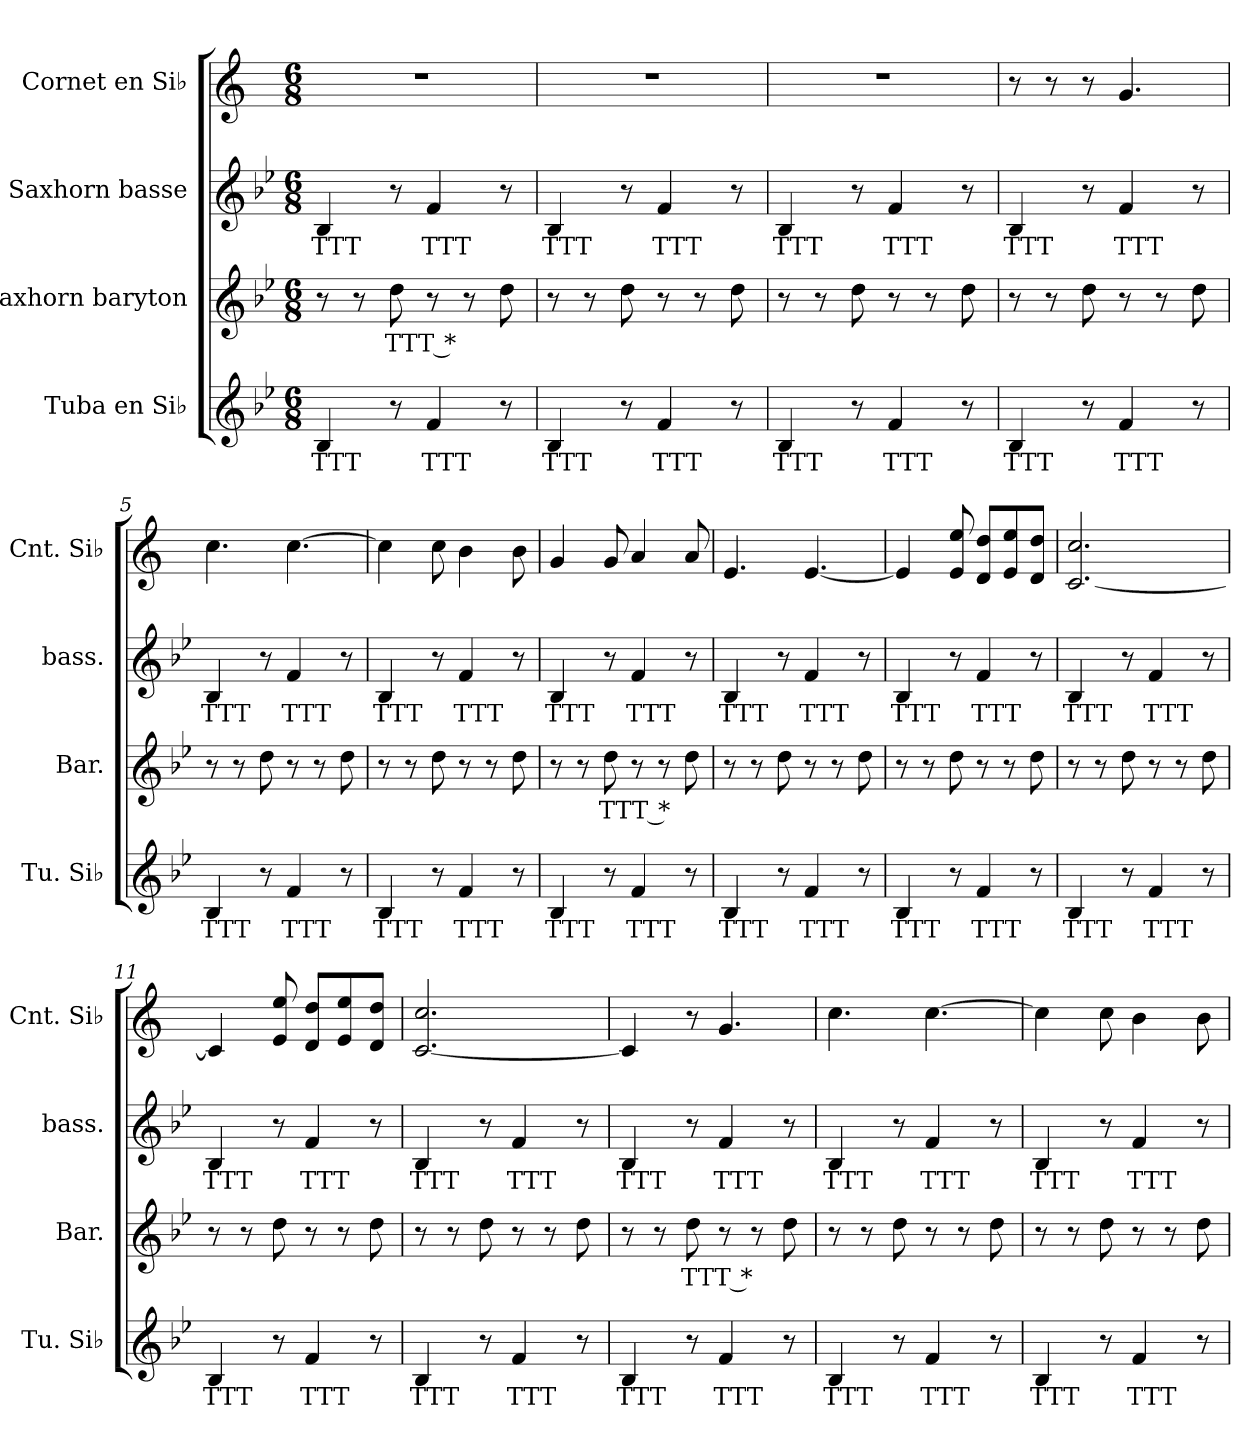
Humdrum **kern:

**kern	**text	**kern	**text	**kern	**text	**kern
*part4	*part4	*part3	*part3	*part2	*part2	*part1
*staff4	*staff4	*staff3	*staff3	*staff2	*staff2	*staff1
*I"Tuba en Si♭	*	*I"saxhorn baryton	*	*I"Saxhorn basse	*	*I"Cornet en Si♭
*I'Tu. Si♭	*	*I'Bar.	*	*I'bass.	*	*I'Cnt. Si♭
*clefG2	*	*clefG2	*	*clefG2	*	*clefG2
*ITrd15c26	*	*ITrd8c14	*	*ITrd8c14	*	*ITrd1c2
*k[b-e-]	*	*k[b-e-]	*	*k[b-e-]	*	*k[b-e-]
*M6/8	*	*M6/8	*	*M6/8	*	*M6/8
*MM170	*	*MM170	*	*MM170	*	*MM170
=1	=1	=1	=1	=1	=1	=1
!	!LO:LY:b	!	!	!	!LO:LY:b	!
4BBB-/	TTT	8r	.	4BB-/	TTT	2.r
.	.	8r	.	.	.	.
!	!	!	!LO:LY:b	!	!	!
8r	.	8d\	TTT *	8r	.	.
!	!LO:LY:b	!	!	!	!LO:LY:b	!
4FF/	TTT	8r	.	4F/	TTT	.
.	.	8r	.	.	.	.
8r	.	8d\	.	8r	.	.
=2	=2	=2	=2	=2	=2	=2
!	!LO:LY:b	!	!	!	!LO:LY:b	!
4BBB-/	TTT	8r	.	4BB-/	TTT	2.r
.	.	8r	.	.	.	.
8r	.	8d\	.	8r	.	.
!	!LO:LY:b	!	!	!	!LO:LY:b	!
4FF/	TTT	8r	.	4F/	TTT	.
.	.	8r	.	.	.	.
8r	.	8d\	.	8r	.	.
=3	=3	=3	=3	=3	=3	=3
!	!LO:LY:b	!	!	!	!LO:LY:b	!
4BBB-/	TTT	8r	.	4BB-/	TTT	2.r
.	.	8r	.	.	.	.
8r	.	8d\	.	8r	.	.
!	!LO:LY:b	!	!	!	!LO:LY:b	!
4FF/	TTT	8r	.	4F/	TTT	.
.	.	8r	.	.	.	.
8r	.	8d\	.	8r	.	.
=4	=4	=4	=4	=4	=4	=4
!	!LO:LY:b	!	!	!	!LO:LY:b	!
4BBB-/	TTT	8r	.	4BB-/	TTT	8r
.	.	8r	.	.	.	8r
8r	.	8d\	.	8r	.	8r
!	!LO:LY:b	!	!	!	!LO:LY:b	!
4FF/	TTT	8r	.	4F/	TTT	4.f/
.	.	8r	.	.	.	.
8r	.	8d\	.	8r	.	.
=5	=5	=5	=5	=5	=5	=5
!	!LO:LY:b	!	!	!	!LO:LY:b	!
4BBB-/	TTT	8r	.	4BB-/	TTT	4.b-\
.	.	8r	.	.	.	.
8r	.	8d\	.	8r	.	.
!	!LO:LY:b	!	!	!	!LO:LY:b	!
4FF/	TTT	8r	.	4F/	TTT	[4.b-\
.	.	8r	.	.	.	.
8r	.	8d\	.	8r	.	.
=6	=6	=6	=6	=6	=6	=6
!	!LO:LY:b	!	!	!	!LO:LY:b	!
4BBB-/	TTT	8r	.	4BB-/	TTT	4b-\]
.	.	8r	.	.	.	.
8r	.	8d\	.	8r	.	8b-\
!	!LO:LY:b	!	!	!	!LO:LY:b	!
4FF/	TTT	8r	.	4F/	TTT	4a\
.	.	8r	.	.	.	.
8r	.	8d\	.	8r	.	8a\
!!LO:LB:g=z
=7	=7	=7	=7	=7	=7	=7
!	!LO:LY:b	!	!	!	!LO:LY:b	!
4BBB-/	TTT	8r	.	4BB-/	TTT	4f/
.	.	8r	.	.	.	.
!	!	!	!LO:LY:b	!	!	!
8r	.	8d\	TTT *	8r	.	8f/
!	!LO:LY:b	!	!	!	!LO:LY:b	!
4FF/	TTT	8r	.	4F/	TTT	4g/
.	.	8r	.	.	.	.
8r	.	8d\	.	8r	.	8g/
=8	=8	=8	=8	=8	=8	=8
!	!LO:LY:b	!	!	!	!LO:LY:b	!
4BBB-/	TTT	8r	.	4BB-/	TTT	4.d/
.	.	8r	.	.	.	.
8r	.	8d\	.	8r	.	.
!	!LO:LY:b	!	!	!	!LO:LY:b	!
4FF/	TTT	8r	.	4F/	TTT	[4.d/
.	.	8r	.	.	.	.
8r	.	8d\	.	8r	.	.
=9	=9	=9	=9	=9	=9	=9
!	!LO:LY:b	!	!	!	!LO:LY:b	!
4BBB-/	TTT	8r	.	4BB-/	TTT	4d/]
.	.	8r	.	.	.	.
8r	.	8d\	.	8r	.	8d/ 8dd/
!	!LO:LY:b	!	!	!	!LO:LY:b	!
4FF/	TTT	8r	.	4F/	TTT	8c/ 8cc/L
.	.	8r	.	.	.	8d/ 8dd/
8r	.	8d\	.	8r	.	8c/ 8cc/J
=10	=10	=10	=10	=10	=10	=10
!	!LO:LY:b	!	!	!	!LO:LY:b	!
4BBB-/	TTT	8r	.	4BB-/	TTT	[2.B-/ 2.b-/
.	.	8r	.	.	.	.
8r	.	8d\	.	8r	.	.
!	!LO:LY:b	!	!	!	!LO:LY:b	!
4FF/	TTT	8r	.	4F/	TTT	.
.	.	8r	.	.	.	.
8r	.	8d\	.	8r	.	.
=11	=11	=11	=11	=11	=11	=11
!	!LO:LY:b	!	!	!	!LO:LY:b	!
4BBB-/	TTT	8r	.	4BB-/	TTT	4B-/]
.	.	8r	.	.	.	.
8r	.	8d\	.	8r	.	8d/ 8dd/
!	!LO:LY:b	!	!	!	!LO:LY:b	!
4FF/	TTT	8r	.	4F/	TTT	8c/ 8cc/L
.	.	8r	.	.	.	8d/ 8dd/
8r	.	8d\	.	8r	.	8c/ 8cc/J
=12	=12	=12	=12	=12	=12	=12
!	!LO:LY:b	!	!	!	!LO:LY:b	!
4BBB-/	TTT	8r	.	4BB-/	TTT	[2.B-/ 2.b-/
.	.	8r	.	.	.	.
8r	.	8d\	.	8r	.	.
!	!LO:LY:b	!	!	!	!LO:LY:b	!
4FF/	TTT	8r	.	4F/	TTT	.
.	.	8r	.	.	.	.
8r	.	8d\	.	8r	.	.
!!LO:LB:g=z
=13	=13	=13	=13	=13	=13	=13
!	!LO:LY:b	!	!	!	!LO:LY:b	!
4BBB-/	TTT	8r	.	4BB-/	TTT	4B-/]
.	.	8r	.	.	.	.
!	!	!	!LO:LY:b	!	!	!
8r	.	8d\	TTT *	8r	.	8r
!	!LO:LY:b	!	!	!	!LO:LY:b	!
4FF/	TTT	8r	.	4F/	TTT	4.f/
.	.	8r	.	.	.	.
8r	.	8d\	.	8r	.	.
=14	=14	=14	=14	=14	=14	=14
!	!LO:LY:b	!	!	!	!LO:LY:b	!
4BBB-/	TTT	8r	.	4BB-/	TTT	4.b-\
.	.	8r	.	.	.	.
8r	.	8d\	.	8r	.	.
!	!LO:LY:b	!	!	!	!LO:LY:b	!
4FF/	TTT	8r	.	4F/	TTT	[4.b-\
.	.	8r	.	.	.	.
8r	.	8d\	.	8r	.	.
=15	=15	=15	=15	=15	=15	=15
!	!LO:LY:b	!	!	!	!LO:LY:b	!
4BBB-/	TTT	8r	.	4BB-/	TTT	4b-\]
.	.	8r	.	.	.	.
8r	.	8d\	.	8r	.	8b-\
!	!LO:LY:b	!	!	!	!LO:LY:b	!
4FF/	TTT	8r	.	4F/	TTT	4a\
.	.	8r	.	.	.	.
8r	.	8d\	.	8r	.	8a\
=	=	=	=	=	=	=
*-	*-	*-	*-	*-	*-	*-
